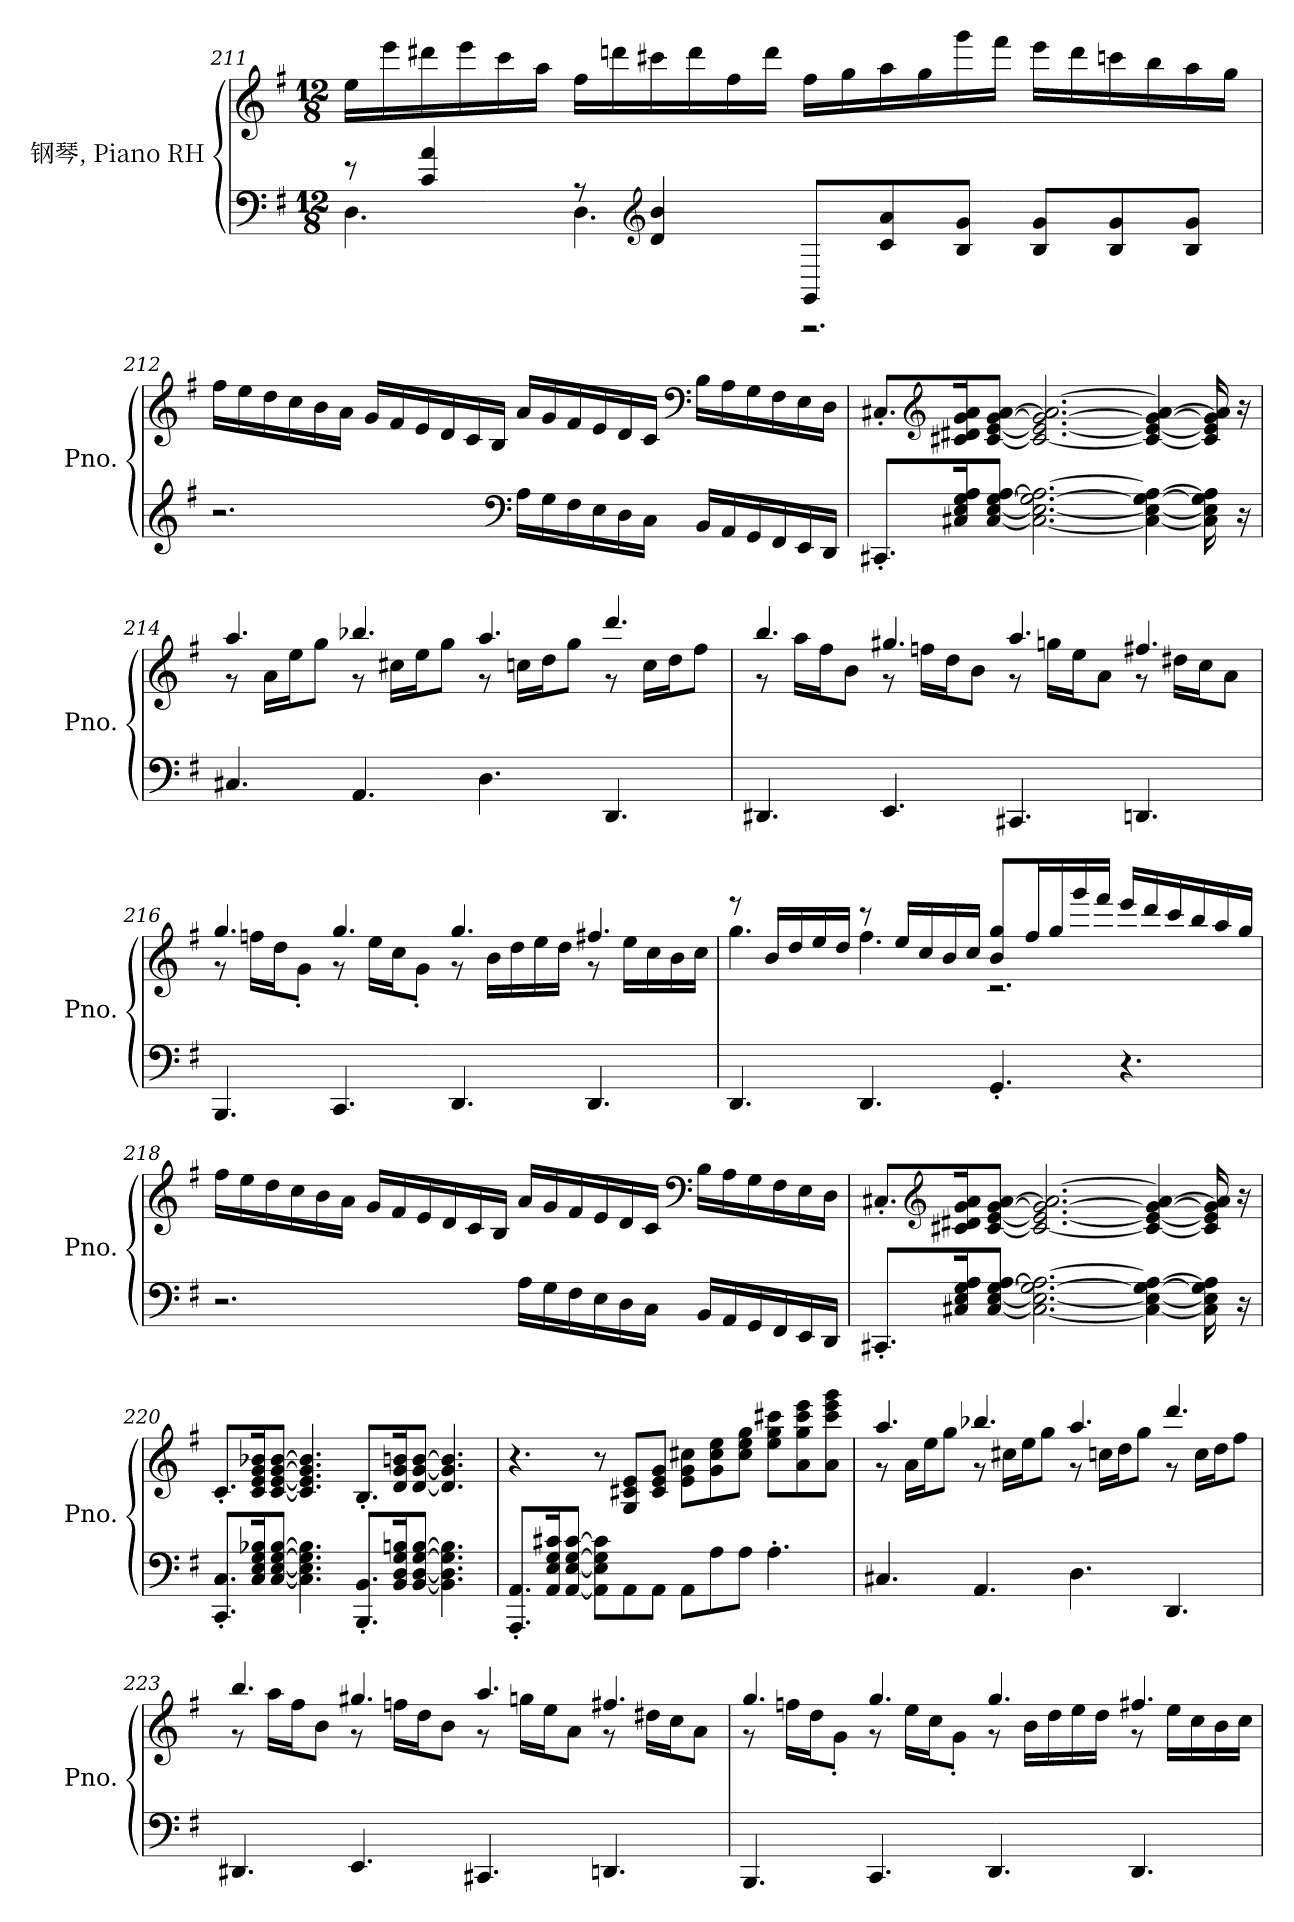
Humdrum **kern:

**kern	**kern
*part1	*part1
*staff2	*staff1
*I"钢琴, Piano RH	*
*I'Pno.	*
!!LO:LB:g=z
*clefF4	*clefG2
*k[f#]	*k[f#]
*M12/8	*M12/8
*MM90	*MM90
=211	=211
*^	*
8r	4.D\	16ee\LL
.	.	16eee\
4c/ 4a/	.	16ddd#X\
.	.	16eee\
.	.	16ccc\
.	.	16aa\JJ
8r	4.D\	16ff#\LL
.	.	16dddn\
*clefG2	*	*
4d/ 4b/	.	16ccc#X\
.	.	16ddd\
.	.	16ff#\
.	.	16ddd\JJ
8GG/L	2.r	16ff#\LL
.	.	16gg\
8c/ 8a/	.	16aa\
.	.	16gg\
8B/ 8g/J	.	16ggg\
.	.	16fff#\JJ
8B/ 8g/L	.	16eee\LL
.	.	16ddd\
8B/ 8g/	.	16cccn\
.	.	16bb\
8B/ 8g/J	.	16aa\
*	*	*MM107
.	.	16gg\JJ
*v	*v	*
!!LO:LB:g=z
=212	=212
2.r	16ff#\LL
.	16ee\
.	16dd\
*	*MM110
.	16cc\
.	16b\
.	16a\JJ
.	16g/LL
.	16f#/
.	16e/
.	16d/
.	16c/
.	16B/JJ
*clefF4	*
16A\LL	16a/LL
16G\	16g/
16F#\	16f#/
16E\	16e/
16D\	16d/
16C\JJ	16c/JJ
*	*clefF4
16BB/LL	16B\LL
16AA/	16A\
16GG/	16G\
16FF#/	16F#\
16EE/	16E\
16DD/JJ	16D\JJ
=213	=213
8.CC#X'/L	8.C#X'/L
*	*clefG2
16C#X/ 16E/ 16G/ 16A/K	16c#X/ 16d#X/ 16g/ 16a/K
[8C#/ [8E/ [8G/ [8A/J	[8c#/ [8e/ [8g/ [8a/J
2.C#\_ 2.E\_ 2.G\_ 2.A\_	2.c#/_ 2.e/_ 2.g/_ 2.a/_
4C#\_ 4E\_ 4G\_ 4A\_	4c#/_ 4e/_ 4g/_ 4a/_
16C#\] 16E\] 16G\] 16A\]	16c#/] 16e/] 16g/] 16a/]
*	*MM30
16r	16r
!!LO:LB:g=z
=214	=214
*	*MM96
*	*^
4.C#X/	4.aa/	8r
.	.	16a\LL
.	.	16ee\J
.	.	8gg\J
4.AA/	4.bb-X/	8r
.	.	16cc#X\LL
.	.	16ee\J
.	.	8gg\J
4.D\	4.aa/	8r
.	.	16ccn\LL
.	.	16dd\J
.	.	8gg\J
4.DD/	4.ddd/	8r
.	.	16cc\LL
.	.	16dd\J
.	.	8ff#\J
=215	=215	=215
4.DD#X/	4.bb/	8r
.	.	16aa\LL
.	.	16ff#\J
.	.	8b\J
4.EE/	4.gg#X/	8r
.	.	16ffn\LL
.	.	16dd\J
.	.	8b\J
4.CC#X/	4.aa/	8r
.	.	16ggn\LL
.	.	16ee\J
.	.	8a\J
4.DDn/	4.ff#X/	8r
.	.	16dd#X\LL
.	.	16cc\J
.	.	8a\J
!!LO:PB:g=z	!!
=216	=216	=216
4.BBB/	4.gg/	8r
.	.	16ffn\LL
.	.	16dd\J
.	.	8g'\J
4.CC/	4.gg/	8r
.	.	16ee\LL
.	.	16cc\J
.	.	8g'\J
4.DD/	4.gg/	8r
.	.	16b\LL
.	.	16dd\
.	.	16ee\
.	.	16dd\JJ
4.DD/	4.ff#X/	8r
.	.	16ee\LL
.	.	16cc\
.	.	16b\
.	.	16cc\JJ
=217	=217	=217
4.DD/	8r	4.gg\
.	16b/LL	.
.	16dd/	.
.	16ee/	.
.	16dd/JJ	.
4.DD/	8r	4.ff#\
.	16ee/LL	.
.	16cc/	.
*	*MM85	*
.	16b/	.
.	16cc/JJ	.
4.GG'/	8b/ 8gg/L	2.r
*	*MM100	*
.	16ff#/L	.
.	16gg/	.
*	*MM103	*
.	16ggg/	.
.	16fff#/JJ	.
4.r	16eee/LL	.
.	16ddd/	.
.	16ccc/	.
.	16bb/	.
*	*MM106	*
.	16aa/	.
.	16gg/JJ	.
*	*v	*v
!!LO:LB:g=z
=218	=218
2.r	16ff#\LL
.	16ee\
.	16dd\
.	16cc\
.	16b\
.	16a\JJ
.	16g/LL
.	16f#/
.	16e/
*	*MM113
.	16d/
.	16c/
.	16B/JJ
16A\LL	16a/LL
16G\	16g/
*	*MM119
16F#\	16f#/
16E\	16e/
16D\	16d/
16C\JJ	16c/JJ
*	*clefF4
*	*MM121
16BB/LL	16B\LL
16AA/	16A\
16GG/	16G\
16FF#/	16F#\
16EE/	16E\
16DD/JJ	16D\JJ
=219	=219
8.CC#X'/L	8.C#X'/L
*	*clefG2
16C#X/ 16E/ 16G/ 16A/K	16c#X/ 16d#X/ 16g/ 16a/K
[8C#/ [8E/ [8G/ [8A/J	[8c#/ [8e/ [8g/ [8a/J
2.C#\_ 2.E\_ 2.G\_ 2.A\_	2.c#/_ 2.e/_ 2.g/_ 2.a/_
4C#\_ 4E\_ 4G\_ 4A\_	4c#/_ 4e/_ 4g/_ 4a/_
16C#\] 16E\] 16G\] 16A\]	16c#/] 16e/] 16g/] 16a/]
16r	16r
!!LO:LB:g=z
=220	=220
8.CC/' 8.C/'L	8.c'/L
16C/ 16E/ 16G/ 16B-X/K	16c/ 16e/ 16g/ 16b-X/K
[8C/ [8E/ [8G/ [8B-/J	[8c/ [8e/ [8g/ [8b-/J
4.C\] 4.E\] 4.G\] 4.B-\]	4.c/] 4.e/] 4.g/] 4.b-/]
8.BBB/' 8.BB/'L	8.B'/L
16BB/ 16D/ 16G/ 16Bn/K	16d/ 16g/ 16bn/K
[8BB/ [8D/ [8G/ [8B/J	[8d/ [8g/ [8b/J
4.BB\] 4.D\] 4.G\] 4.B\]	4.d/] 4.g/] 4.b/]
=221	=221
8.AAA/' 8.AA/'L	4.r
16AA/ 16E/ 16G/ 16c#X/K	.
[8AA/ [8E/ [8G/ [8c#/J	.
8AA\] 8E\] 8G\] 8c#\]L	8r
8AA\	8G/ 8c#X/ 8e/L
8AA\J	8c#/ 8e/ 8g/J
8AA\L	8e\ 8g\ 8cc#X\L
8A\	8g\ 8cc#\ 8ee\
8A\J	8cc#\ 8ee\ 8gg\J
4.A'\	8ee\ 8gg\ 8ccc#X\L
.	8a\ 8gg\ 8ccc#\ 8eee\
*	*MM70
.	8a\ 8ccc#\ 8eee\ 8ggg\J
!!LO:LB:g=z
=222	=222
*	*MM92
*	*^
4.C#X/	4.aa/	8r
.	.	16a\LL
.	.	16ee\J
.	.	8gg\J
4.AA/	4.bb-X/	8r
.	.	16cc#X\LL
.	.	16ee\J
.	.	8gg\J
4.D\	4.aa/	8r
.	.	16ccn\LL
.	.	16dd\J
.	.	8gg\J
4.DD/	4.ddd/	8r
.	.	16cc\LL
.	.	16dd\J
.	.	8ff#\J
=223	=223	=223
4.DD#X/	4.bb/	8r
.	.	16aa\LL
.	.	16ff#\J
.	.	8b\J
4.EE/	4.gg#X/	8r
.	.	16ffn\LL
.	.	16dd\J
.	.	8b\J
4.CC#X/	4.aa/	8r
.	.	16ggn\LL
.	.	16ee\J
.	.	8a\J
4.DDn/	4.ff#X/	8r
.	.	16dd#X\LL
.	.	16cc\J
.	.	8a\J
!!LO:LB:g=z	!!
=224	=224	=224
4.BBB/	4.gg/	8r
.	.	16ffn\LL
.	.	16dd\J
.	.	8g'\J
4.CC/	4.gg/	8r
.	.	16ee\LL
.	.	16cc\J
*	*MM95	*
.	.	8g'\J
4.DD/	4.gg/	8r
.	.	16b\LL
.	.	16dd\
.	.	16ee\
.	.	16dd\JJ
4.DD/	4.ff#X/	8r
.	.	16ee\LL
.	.	16cc\
*	*MM90	*
.	.	16b\
.	.	16cc\JJ
*	*v	*v
=	=
*-	*-
